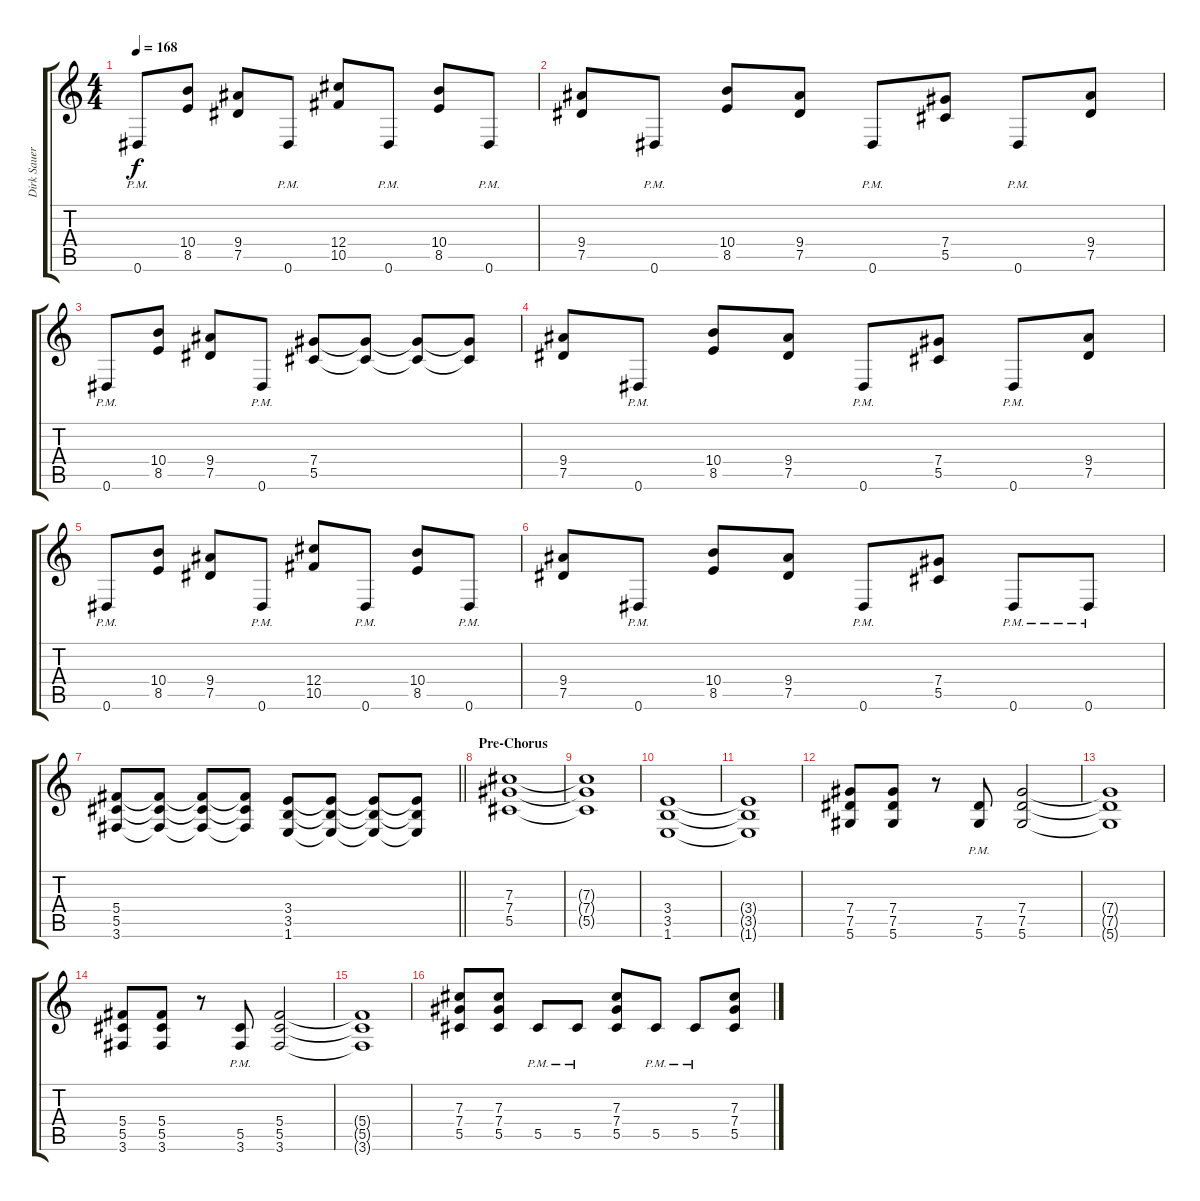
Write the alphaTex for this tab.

\track ("Dirk Sauer (?)" "Dirk Sauer") {instrument distortionguitar}
\staff {score tabs}
\tuning (Eb4 Bb3 Gb3 Db3 Ab2 Eb2) {hide}
\ts (4 4)
\tempo 168
\clef g2
\ks c
0.6{pm}.8{dy f} (10.4 8.5).8 (9.4 7.5).8 0.6{pm}.8 (12.4 10.5).8 0.6{pm}.8 (10.4 8.5).8 0.6{pm}.8 |
(9.4 7.5).8 0.6{pm}.8 (10.4 8.5).8 (9.4 7.5).8 0.6{pm}.8 (7.4 5.5).8 0.6{pm}.8 (9.4 7.5).8 |
0.6{pm}.8 (10.4 8.5).8 (9.4 7.5).8 0.6{pm}.8 (7.4 5.5).8 (7.4{t} 5.5{t}).8 (7.4{t} 5.5{t}).8 (7.4{t} 5.5{t}).8 |
(9.4 7.5).8 0.6{pm}.8 (10.4 8.5).8 (9.4 7.5).8 0.6{pm}.8 (7.4 5.5).8 0.6{pm}.8 (9.4 7.5).8 |
0.6{pm}.8 (10.4 8.5).8 (9.4 7.5).8 0.6{pm}.8 (12.4 10.5).8 0.6{pm}.8 (10.4 8.5).8 0.6{pm}.8 |
(9.4 7.5).8 0.6{pm}.8 (10.4 8.5).8 (9.4 7.5).8 0.6{pm}.8 (7.4 5.5).8 0.6{pm}.8 0.6{pm}.8 |
\barLineRight lightlight
(5.4 5.5 3.6).8 (5.4{t} 5.5{t} 3.6{t}).8 (5.4{t} 5.5{t} 3.6{t}).8 (5.4{t} 5.5{t} 3.6{t}).8 (3.4 3.5 1.6).8 (3.4{t} 3.5{t} 1.6{t}).8 (3.4{t} 3.5{t} 1.6{t}).8 (3.4{t} 3.5{t} 1.6{t}).8 |
\section ("" "Pre-Chorus")
(7.3 7.4 5.5).1 |
(7.3{t} 7.4{t} 5.5{t}).1 |
(3.4 3.5 1.6).1 |
(3.4{t} 3.5{t} 1.6{t}).1 |
(7.4 7.5 5.6).8 (7.4 7.5 5.6).8 r.8 (7.5{pm} 5.6{pm}).8 (7.4 7.5 5.6).2 |
(7.4{t} 7.5{t} 5.6{t}).1 |
(5.4 5.5 3.6).8 (5.4 5.5 3.6).8 r.8 (5.5{pm} 3.6{pm}).8 (5.4 5.5 3.6).2 |
(5.4{t} 5.5{t} 3.6{t}).1 |
(7.3 7.4 5.5).8 (7.3 7.4 5.5).8 5.5{pm}.8 5.5{pm}.8 (7.3 7.4 5.5).8 5.5{pm}.8 5.5{pm}.8 (7.3 7.4 5.5).8
